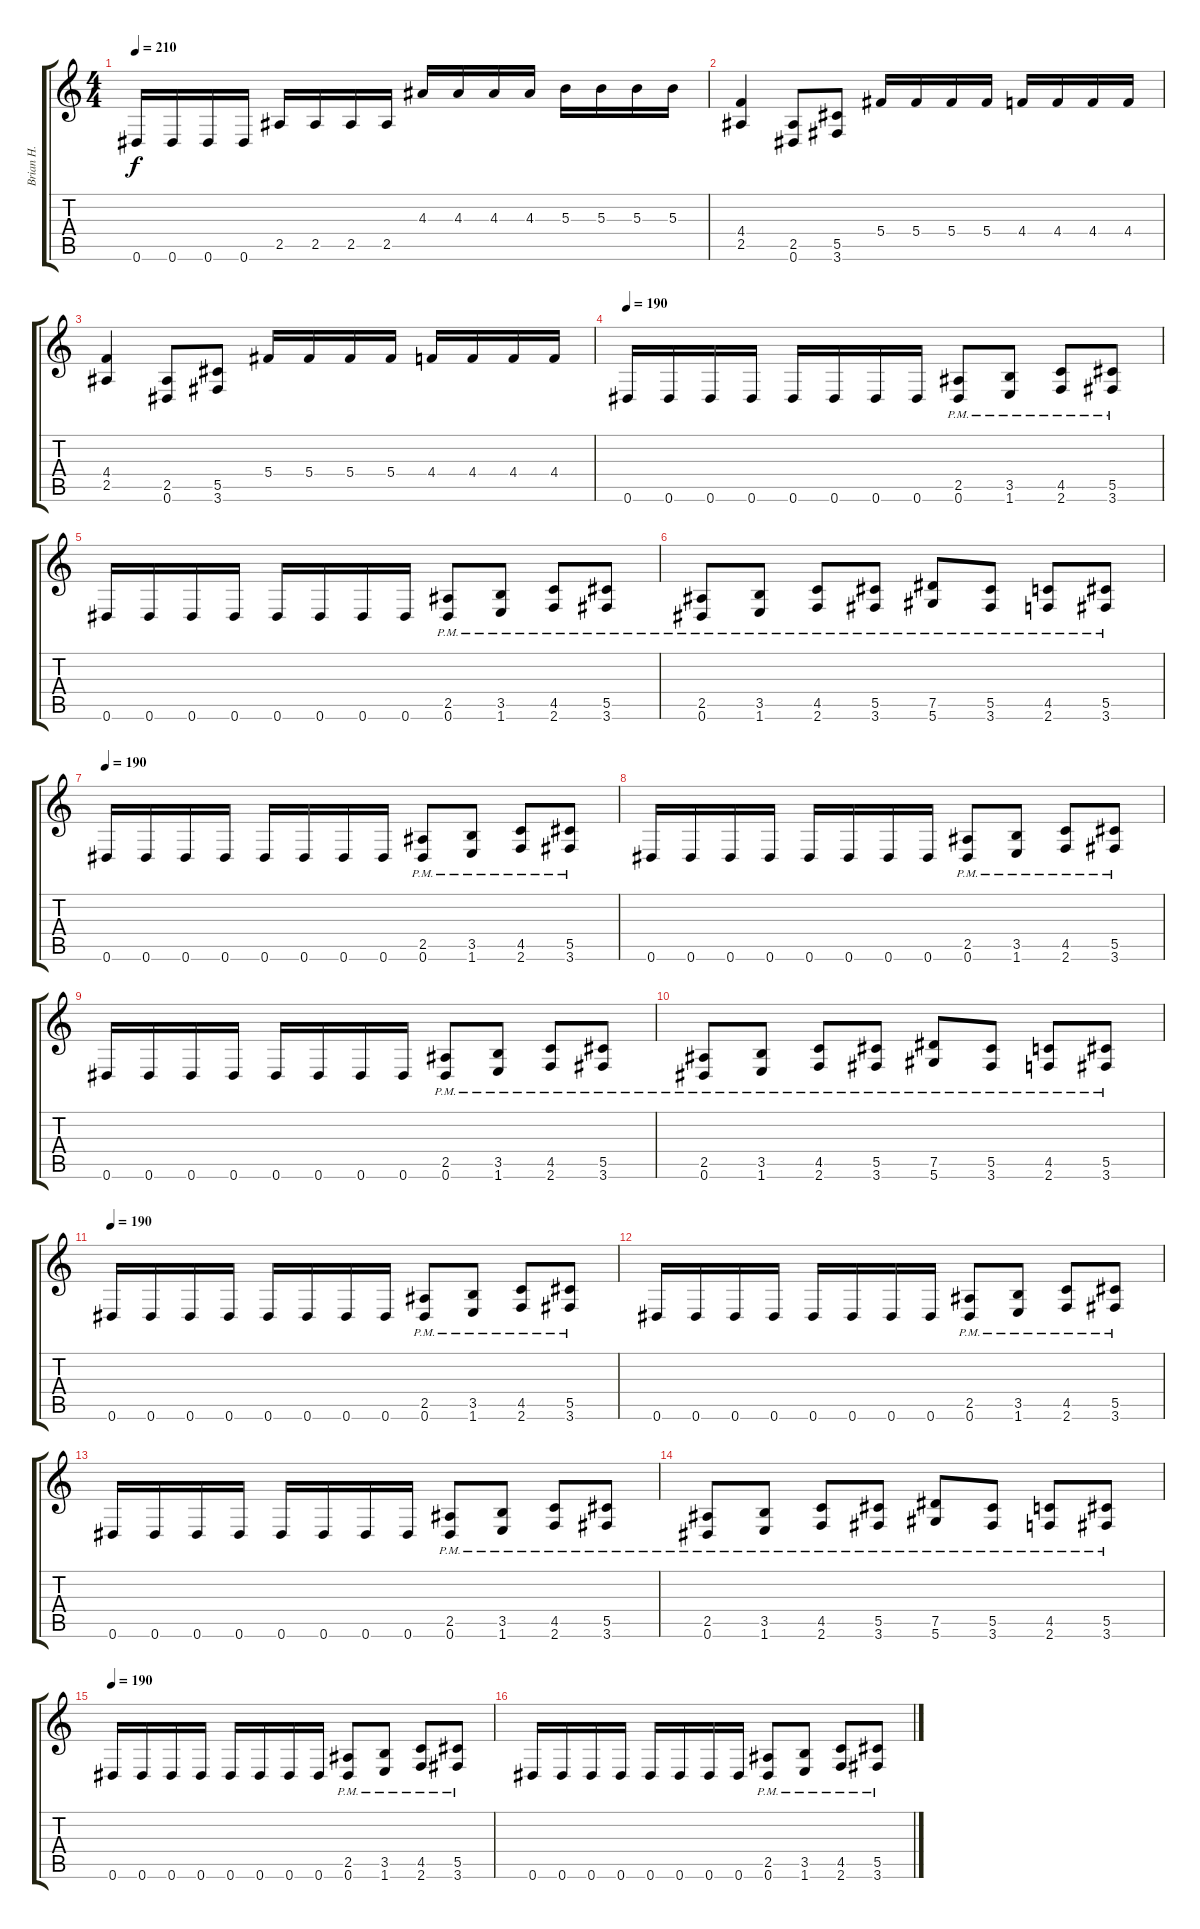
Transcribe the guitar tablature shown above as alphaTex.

\track ("Brian H." "Brian H.") {instrument distortionguitar}
\staff {score tabs}
\tuning (Eb4 Bb3 Gb3 Db3 Ab2 Eb2) {hide}
\ts (4 4)
\tempo 210
\clef g2
\ks c
0.6.16{dy f} 0.6.16 0.6.16 0.6.16 2.5.16 2.5.16 2.5.16 2.5.16 4.3.16 4.3.16 4.3.16 4.3.16 5.3.16 5.3.16 5.3.16 5.3.16 |
(4.4 2.5).4 (2.5 0.6).8 (5.5 3.6).8 5.4.16 5.4.16 5.4.16 5.4.16 4.4.16 4.4.16 4.4.16 4.4.16 |
(4.4 2.5).4 (2.5 0.6).8 (5.5 3.6).8 5.4.16 5.4.16 5.4.16 5.4.16 4.4.16 4.4.16 4.4.16 4.4.16 |
\tempo 190
0.6.16 0.6.16 0.6.16 0.6.16 0.6.16 0.6.16 0.6.16 0.6.16 (2.5{pm} 0.6{pm}).8 (3.5{pm} 1.6{pm}).8 (4.5{pm} 2.6{pm}).8 (5.5{pm} 3.6{pm}).8 |
0.6.16 0.6.16 0.6.16 0.6.16 0.6.16 0.6.16 0.6.16 0.6.16 (2.5{pm} 0.6{pm}).8 (3.5{pm} 1.6{pm}).8 (4.5{pm} 2.6{pm}).8 (5.5{pm} 3.6{pm}).8 |
(2.5{pm} 0.6{pm}).8 (3.5{pm} 1.6{pm}).8 (4.5{pm} 2.6{pm}).8 (5.5{pm} 3.6{pm}).8 (7.5{pm} 5.6{pm}).8 (5.5{pm} 3.6{pm}).8 (4.5{pm} 2.6{pm}).8 (5.5{pm} 3.6{pm}).8 |
\tempo 190
0.6.16 0.6.16 0.6.16 0.6.16 0.6.16 0.6.16 0.6.16 0.6.16 (2.5{pm} 0.6{pm}).8 (3.5{pm} 1.6{pm}).8 (4.5{pm} 2.6{pm}).8 (5.5{pm} 3.6{pm}).8 |
0.6.16 0.6.16 0.6.16 0.6.16 0.6.16 0.6.16 0.6.16 0.6.16 (2.5{pm} 0.6{pm}).8 (3.5{pm} 1.6{pm}).8 (4.5{pm} 2.6{pm}).8 (5.5{pm} 3.6{pm}).8 |
0.6.16 0.6.16 0.6.16 0.6.16 0.6.16 0.6.16 0.6.16 0.6.16 (2.5{pm} 0.6{pm}).8 (3.5{pm} 1.6{pm}).8 (4.5{pm} 2.6{pm}).8 (5.5{pm} 3.6{pm}).8 |
(2.5{pm} 0.6{pm}).8 (3.5{pm} 1.6{pm}).8 (4.5{pm} 2.6{pm}).8 (5.5{pm} 3.6{pm}).8 (7.5{pm} 5.6{pm}).8 (5.5{pm} 3.6{pm}).8 (4.5{pm} 2.6{pm}).8 (5.5{pm} 3.6{pm}).8 |
\tempo 190
0.6.16 0.6.16 0.6.16 0.6.16 0.6.16 0.6.16 0.6.16 0.6.16 (2.5{pm} 0.6{pm}).8 (3.5{pm} 1.6{pm}).8 (4.5{pm} 2.6{pm}).8 (5.5{pm} 3.6{pm}).8 |
0.6.16 0.6.16 0.6.16 0.6.16 0.6.16 0.6.16 0.6.16 0.6.16 (2.5{pm} 0.6{pm}).8 (3.5{pm} 1.6{pm}).8 (4.5{pm} 2.6{pm}).8 (5.5{pm} 3.6{pm}).8 |
0.6.16 0.6.16 0.6.16 0.6.16 0.6.16 0.6.16 0.6.16 0.6.16 (2.5{pm} 0.6{pm}).8 (3.5{pm} 1.6{pm}).8 (4.5{pm} 2.6{pm}).8 (5.5{pm} 3.6{pm}).8 |
(2.5{pm} 0.6{pm}).8 (3.5{pm} 1.6{pm}).8 (4.5{pm} 2.6{pm}).8 (5.5{pm} 3.6{pm}).8 (7.5{pm} 5.6{pm}).8 (5.5{pm} 3.6{pm}).8 (4.5{pm} 2.6{pm}).8 (5.5{pm} 3.6{pm}).8 |
\tempo 190
0.6.16 0.6.16 0.6.16 0.6.16 0.6.16 0.6.16 0.6.16 0.6.16 (2.5{pm} 0.6{pm}).8 (3.5{pm} 1.6{pm}).8 (4.5{pm} 2.6{pm}).8 (5.5{pm} 3.6{pm}).8 |
0.6.16 0.6.16 0.6.16 0.6.16 0.6.16 0.6.16 0.6.16 0.6.16 (2.5{pm} 0.6{pm}).8 (3.5{pm} 1.6{pm}).8 (4.5{pm} 2.6{pm}).8 (5.5{pm} 3.6{pm}).8
